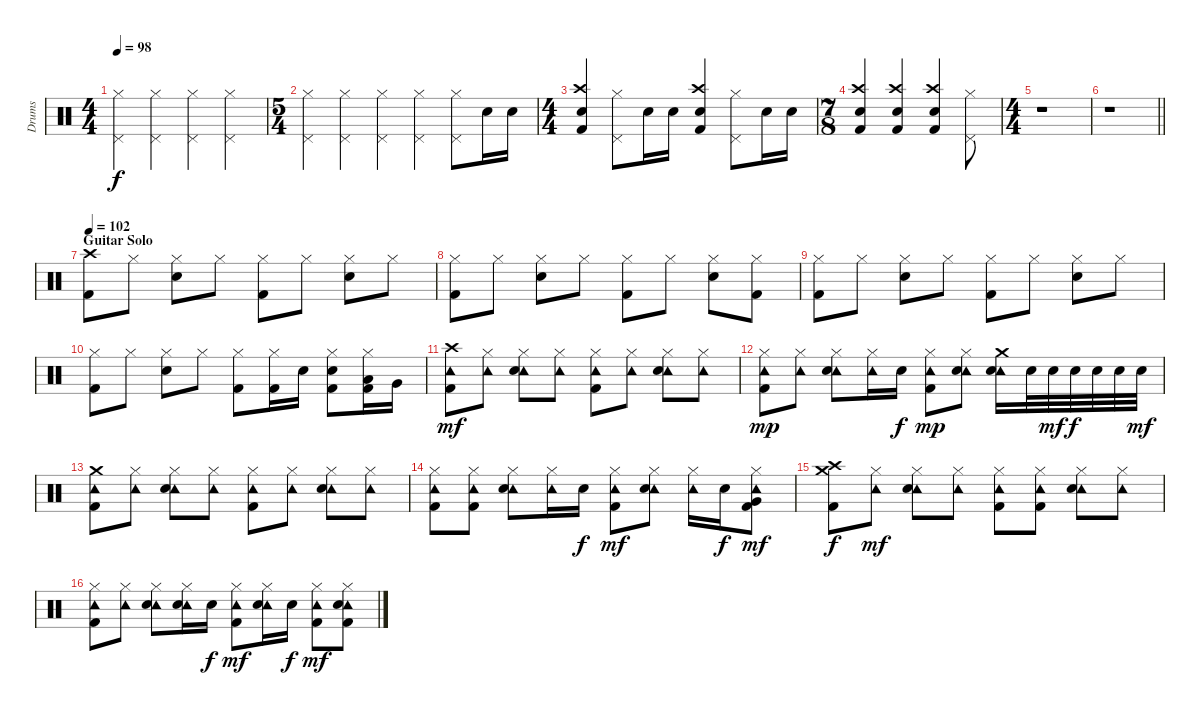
\track ("Drums" "Drums") {instrument percussion}
\staff {score}
\articulation defaults
\ts (4 4)
\tempo 98
\clef neutral
\ks c
("Hi-Hat (closed)" "Pedal Hi-Hat (hit)").4{dy f} ("Hi-Hat (closed)" "Pedal Hi-Hat (hit)").4 ("Hi-Hat (closed)" "Pedal Hi-Hat (hit)").4 ("Hi-Hat (closed)" "Pedal Hi-Hat (hit)").4 |
\ts (5 4)
("Hi-Hat (closed)" "Pedal Hi-Hat (hit)").4 ("Hi-Hat (closed)" "Pedal Hi-Hat (hit)").4 ("Hi-Hat (closed)" "Pedal Hi-Hat (hit)").4 ("Hi-Hat (closed)" "Pedal Hi-Hat (hit)").4 ("Hi-Hat (closed)" "Pedal Hi-Hat (hit)").8 "Electric Snare (hit)".16 "Electric Snare (hit)".16 |
\ts (4 4)
("Crash high (hit)" "Electric Snare (hit)" "Kick (hit) 2").4 ("Hi-Hat (closed)" "Pedal Hi-Hat (hit)").8 "Electric Snare (hit)".16 "Electric Snare (hit)".16 ("Crash high (hit)" "Electric Snare (hit)" "Kick (hit) 2").4 ("Hi-Hat (closed)" "Pedal Hi-Hat (hit)").8 "Electric Snare (hit)".16 "Electric Snare (hit)".16 |
\ts (7 8)
("Crash high (hit)" "Electric Snare (hit)" "Kick (hit) 2").4 ("Crash high (hit)" "Electric Snare (hit)" "Kick (hit) 2").4 ("Crash high (hit)" "Electric Snare (hit)" "Kick (hit) 2").4 ("Hi-Hat (closed)" "Pedal Hi-Hat (hit)").8 |
\ts (4 4)
r.1 |
\barLineRight lightlight
r.1 |
\section ("" "Guitar Solo")
\tempo 102
("Crash high (hit)" "Kick (hit) 2").8 "Hi-Hat (closed)".8 ("Hi-Hat (closed)" "Electric Snare (hit)").8 "Hi-Hat (closed)".8 ("Hi-Hat (closed)" "Kick (hit) 2").8 "Hi-Hat (closed)".8 ("Hi-Hat (closed)" "Electric Snare (hit)").8 "Hi-Hat (closed)".8 |
("Hi-Hat (closed)" "Kick (hit) 2").8 "Hi-Hat (closed)".8 ("Hi-Hat (closed)" "Electric Snare (hit)").8 "Hi-Hat (closed)".8 ("Hi-Hat (closed)" "Kick (hit) 2").8 "Hi-Hat (closed)".8 ("Hi-Hat (closed)" "Electric Snare (hit)").8 ("Hi-Hat (closed)" "Kick (hit) 2").8 |
("Hi-Hat (closed)" "Kick (hit) 2").8 "Hi-Hat (closed)".8 ("Hi-Hat (closed)" "Electric Snare (hit)").8 "Hi-Hat (closed)".8 ("Hi-Hat (closed)" "Kick (hit) 2").8 "Hi-Hat (closed)".8 ("Hi-Hat (closed)" "Electric Snare (hit)").8 "Hi-Hat (closed)".8 |
("Hi-Hat (closed)" "Kick (hit) 2").8 "Hi-Hat (closed)".8 ("Hi-Hat (closed)" "Electric Snare (hit)").8 "Hi-Hat (closed)".8 ("Hi-Hat (closed)" "Kick (hit) 2").8 ("Hi-Hat (closed)" "Kick (hit) 2").16 "Electric Snare (hit)".16 ("Hi-Hat (closed)" "Electric Snare (hit)" "Kick (hit) 2").8 ("Hi-Hat (closed)" "Low Tom (hit)" "Kick (hit) 2").16 "Very Low Tom (hit)".16 |
("Crash high (hit)" "Tambourine (hit)" "Kick (hit) 2").8{dy mf} ("Hi-Hat (closed)" "Tambourine (hit)").8 ("Hi-Hat (closed)" "Tambourine (hit)" "Electric Snare (hit)").8 ("Hi-Hat (closed)" "Tambourine (hit)").8 ("Hi-Hat (closed)" "Tambourine (hit)" "Kick (hit) 2").8 ("Hi-Hat (closed)" "Tambourine (hit)").8 ("Hi-Hat (closed)" "Tambourine (hit)" "Electric Snare (hit)").8 ("Hi-Hat (closed)" "Tambourine (hit)").8 |
("Hi-Hat (closed)" "Tambourine (hit)" "Kick (hit) 2").8{dy mp} ("Hi-Hat (closed)" "Tambourine (hit)").8 ("Hi-Hat (closed)" "Tambourine (hit)" "Electric Snare (hit)").8 ("Hi-Hat (closed)" "Tambourine (hit)").16 "Electric Snare (hit)".16{dy f} ("Hi-Hat (closed)" "Tambourine (hit)" "Kick (hit) 2").8{dy mp} ("Hi-Hat (closed)" "Tambourine (hit)" "Electric Snare (hit)").8 ("Crash medium (hit)" "Tambourine (hit)" "Electric Snare (hit)").16 "Electric Snare (hit)".32 "Electric Snare (hit)".32{dy mf} "Electric Snare (hit)".32{dy f} "Electric Snare (hit)".32 "Electric Snare (hit)".32 "Electric Snare (hit)".32{dy mf} |
("Crash medium (hit)" "Tambourine (hit)" "Kick (hit) 2").8 ("Hi-Hat (closed)" "Tambourine (hit)").8 ("Hi-Hat (closed)" "Tambourine (hit)" "Electric Snare (hit)").8 ("Hi-Hat (closed)" "Tambourine (hit)").8 ("Hi-Hat (closed)" "Tambourine (hit)" "Kick (hit) 2").8 ("Hi-Hat (closed)" "Tambourine (hit)").8 ("Hi-Hat (closed)" "Tambourine (hit)" "Electric Snare (hit)").8 ("Hi-Hat (closed)" "Tambourine (hit)").8 |
("Hi-Hat (closed)" "Tambourine (hit)" "Kick (hit) 2").8 ("Hi-Hat (closed)" "Tambourine (hit)" "Kick (hit) 2").8 ("Hi-Hat (closed)" "Tambourine (hit)" "Electric Snare (hit)").8 ("Hi-Hat (closed)" "Tambourine (hit)").16 "Electric Snare (hit)".16{dy f} ("Hi-Hat (closed)" "Tambourine (hit)" "Kick (hit) 2").8{dy mf} ("Hi-Hat (closed)" "Tambourine (hit)" "Electric Snare (hit)").8 ("Hi-Hat (closed)" "Tambourine (hit)").16 "Electric Snare (hit)".16{dy f} ("Hi-Hat (closed)" "Tambourine (hit)" "Very Low Tom (hit)" "Kick (hit) 2").8{dy mf} |
("Crash medium (hit)" "Crash high (hit)" "Kick (hit) 2").8{dy f} ("Hi-Hat (closed)" "Tambourine (hit)").8{dy mf} ("Hi-Hat (closed)" "Tambourine (hit)" "Electric Snare (hit)").8 ("Hi-Hat (closed)" "Tambourine (hit)").8 ("Hi-Hat (closed)" "Tambourine (hit)" "Kick (hit) 2").8 ("Hi-Hat (closed)" "Tambourine (hit)" "Kick (hit) 2").8 ("Hi-Hat (closed)" "Tambourine (hit)" "Electric Snare (hit)").8 ("Hi-Hat (closed)" "Tambourine (hit)").8 |
("Hi-Hat (closed)" "Tambourine (hit)" "Kick (hit) 2").8 ("Hi-Hat (closed)" "Tambourine (hit)").8 ("Hi-Hat (closed)" "Tambourine (hit)" "Electric Snare (hit)").8 ("Hi-Hat (closed)" "Tambourine (hit)" "Electric Snare (hit)").16 "Electric Snare (hit)".16{dy f} ("Hi-Hat (closed)" "Tambourine (hit)" "Kick (hit) 2").8{dy mf} ("Hi-Hat (closed)" "Tambourine (hit)" "Electric Snare (hit)").16 "Electric Snare (hit)".16{dy f} ("Hi-Hat (closed)" "Tambourine (hit)" "Kick (hit) 2").8{dy mf} ("Hi-Hat (closed)" "Tambourine (hit)" "Electric Snare (hit)" "Kick (hit) 2").8
